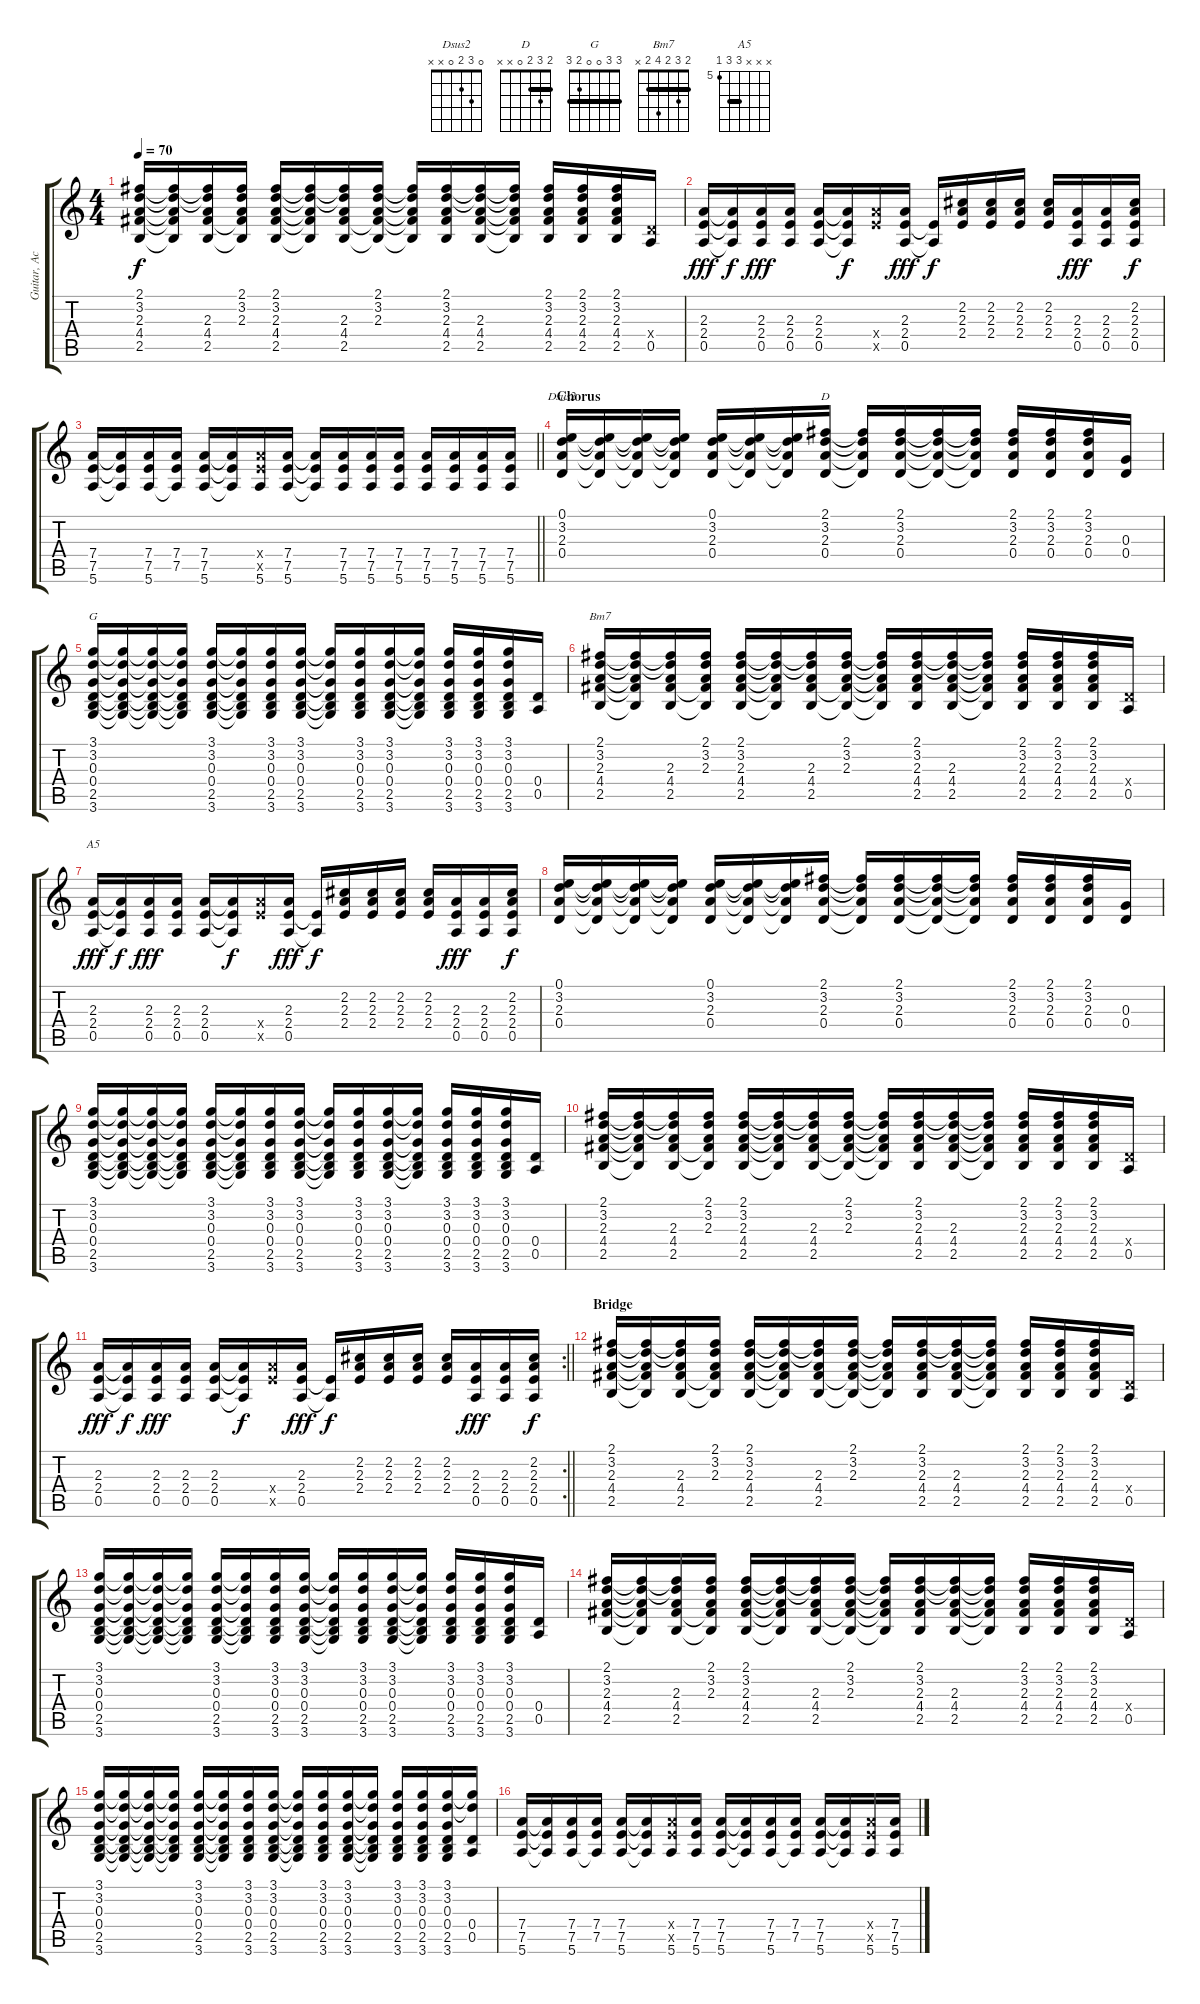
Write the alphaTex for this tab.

\track ("Guitar, Acoustic" "Guitar, Ac") {instrument acousticguitarsteel}
\staff {score tabs}
\tuning (E4 B3 G3 D3 A2 E2) {hide}
\chord ("Dsus2" 0 3 2 0 x x)
\chord ("D" 2 3 2 0 x x) {barre 2}
\chord ("G" 3 3 0 0 2 3) {barre 3}
\chord ("Bm7" 2 3 2 4 2 x) {barre 2}
\chord ("A5" x x x 7 7 5) {firstfret 5 barre 7}
\ts (4 4)
\tempo 70
\clef g2
\ks c
(2.1 3.2 2.3 4.4 2.5).16{dy f} (2.1{t} 3.2{t} 2.3{t} 4.4{t} 2.5{t}).16 (2.1{t} 3.2{t} 2.3 4.4 2.5).16 (2.1 3.2 2.3 4.4{t} 2.5{t}).16 (2.1 3.2 2.3 4.4 2.5).16 (2.1{t} 3.2{t} 2.3{t} 4.4{t} 2.5{t}).16 (2.1{t} 3.2{t} 2.3 4.4 2.5).16 (2.1 3.2 2.3 4.4{t} 2.5{t}).16 (2.1{t} 3.2{t} 2.3{t} 4.4{t} 2.5{t}).16 (2.1 3.2 2.3 4.4 2.5).16 (2.1{t} 3.2{t} 2.3 4.4 2.5).16 (2.1{t} 3.2{t} 2.3{t} 4.4{t} 2.5{t}).16 (2.1 3.2 2.3 4.4 2.5).16 (2.1 3.2 2.3 4.4 2.5).16 (2.1 3.2 2.3 4.4 2.5).16 (0.4{x} 0.5).16 |
(2.3 2.4 0.5).16{dy fff} (2.3{t} 2.4{t} 0.5{t}).16{dy f} (2.3 2.4 0.5).16{dy fff} (2.3 2.4 0.5).16 (2.3 2.4 0.5).16 (2.3{t} 2.4{t} 0.5{t}).16{dy f} (7.4{x} 7.5{x}).16 (2.3 2.4 0.5).16{dy fff} (2.4{t} 0.5{t}).16{dy f} (2.2 2.3 2.4).16 (2.2 2.3 2.4).16 (2.2 2.3 2.4).16 (2.2 2.3 2.4).16 (2.3 2.4 0.5).16{dy fff} (2.3 2.4 0.5).16 (2.2 2.3 2.4 0.5).16{dy f} |
\barLineRight lightlight
(7.4 7.5 5.6).16 (7.4{t} 7.5{t} 5.6{t}).16 (7.4 7.5 5.6).16 (7.4 7.5 5.6{t}).16 (7.4 7.5 5.6).16 (7.4{t} 7.5{t} 5.6{t}).16 (7.4{x} 7.5{x} 5.6).16 (7.4 7.5 5.6).16 (7.4{t} 7.5{t} 5.6{t}).16 (7.4 7.5 5.6).16 (7.4 7.5 5.6).16 (7.4 7.5 5.6).16 (7.4 7.5 5.6).16 (7.4 7.5 5.6).16 (7.4 7.5 5.6).16 (7.4 7.5 5.6).16 |
\section ("" "Chorus")
(0.1 3.2 2.3 0.4).16{ch "Dsus2"} (0.1{t} 3.2{t} 2.3{t} 0.4{t}).16 (0.1{t} 3.2{t} 2.3{t} 0.4{t}).16 (0.1{t} 3.2{t} 2.3{t} 0.4{t}).16 (0.1 3.2 2.3 0.4).16 (0.1{t} 3.2{t} 2.3{t} 0.4{t}).16 (0.1{t} 3.2{t} 2.3{t} 0.4{t}).16 (2.1 3.2 2.3 0.4).16{ch "D"} (2.1{t} 3.2{t} 2.3{t} 0.4{t}).16 (2.1 3.2 2.3 0.4).16 (2.1{t} 3.2{t} 2.3{t} 0.4{t}).16 (2.1{t} 3.2{t} 2.3{t} 0.4{t}).16 (2.1 3.2 2.3 0.4).16 (2.1 3.2 2.3 0.4).16 (2.1 3.2 2.3 0.4).16 (0.3 0.4).16 |
(3.1 3.2 0.3 0.4 2.5 3.6).16{ch "G"} (3.1{t} 3.2{t} 0.3{t} 0.4{t} 2.5{t} 3.6{t}).16 (3.1{t} 3.2{t} 0.3{t} 0.4{t} 2.5{t} 3.6{t}).16 (3.1{t} 3.2{t} 0.3{t} 0.4{t} 2.5{t} 3.6{t}).16 (3.1 3.2 0.3 0.4 2.5 3.6).16 (3.1{t} 3.2{t} 0.3{t} 0.4{t} 2.5{t} 3.6{t}).16 (3.1 3.2 0.3 0.4 2.5 3.6).16 (3.1 3.2 0.3 0.4 2.5 3.6).16 (3.1{t} 3.2{t} 0.3{t} 0.4{t} 2.5{t} 3.6{t}).16 (3.1 3.2 0.3 0.4 2.5 3.6).16 (3.1 3.2 0.3 0.4 2.5 3.6).16 (3.1{t} 3.2{t} 0.3{t} 0.4{t} 2.5{t} 3.6{t}).16 (3.1 3.2 0.3 0.4 2.5 3.6).16 (3.1 3.2 0.3 0.4 2.5 3.6).16 (3.1 3.2 0.3 0.4 2.5 3.6).16 (0.4 0.5).16 |
(2.1 3.2 2.3 4.4 2.5).16{ch "Bm7"} (2.1{t} 3.2{t} 2.3{t} 4.4{t} 2.5{t}).16 (2.1{t} 3.2{t} 2.3 4.4 2.5).16 (2.1 3.2 2.3 4.4{t} 2.5{t}).16 (2.1 3.2 2.3 4.4 2.5).16 (2.1{t} 3.2{t} 2.3{t} 4.4{t} 2.5{t}).16 (2.1{t} 3.2{t} 2.3 4.4 2.5).16 (2.1 3.2 2.3 4.4{t} 2.5{t}).16 (2.1{t} 3.2{t} 2.3{t} 4.4{t} 2.5{t}).16 (2.1 3.2 2.3 4.4 2.5).16 (2.1{t} 3.2{t} 2.3 4.4 2.5).16 (2.1{t} 3.2{t} 2.3{t} 4.4{t} 2.5{t}).16 (2.1 3.2 2.3 4.4 2.5).16 (2.1 3.2 2.3 4.4 2.5).16 (2.1 3.2 2.3 4.4 2.5).16 (0.4{x} 0.5).16 |
(2.3 2.4 0.5).16{ch "A5" dy fff} (2.3{t} 2.4{t} 0.5{t}).16{dy f} (2.3 2.4 0.5).16{dy fff} (2.3 2.4 0.5).16 (2.3 2.4 0.5).16 (2.3{t} 2.4{t} 0.5{t}).16{dy f} (7.4{x} 7.5{x}).16 (2.3 2.4 0.5).16{dy fff} (2.4{t} 0.5{t}).16{dy f} (2.2 2.3 2.4).16 (2.2 2.3 2.4).16 (2.2 2.3 2.4).16 (2.2 2.3 2.4).16 (2.3 2.4 0.5).16{dy fff} (2.3 2.4 0.5).16 (2.2 2.3 2.4 0.5).16{dy f} |
(0.1 3.2 2.3 0.4).16 (0.1{t} 3.2{t} 2.3{t} 0.4{t}).16 (0.1{t} 3.2{t} 2.3{t} 0.4{t}).16 (0.1{t} 3.2{t} 2.3{t} 0.4{t}).16 (0.1 3.2 2.3 0.4).16 (0.1{t} 3.2{t} 2.3{t} 0.4{t}).16 (0.1{t} 3.2{t} 2.3{t} 0.4{t}).16 (2.1 3.2 2.3 0.4).16 (2.1{t} 3.2{t} 2.3{t} 0.4{t}).16 (2.1 3.2 2.3 0.4).16 (2.1{t} 3.2{t} 2.3{t} 0.4{t}).16 (2.1{t} 3.2{t} 2.3{t} 0.4{t}).16 (2.1 3.2 2.3 0.4).16 (2.1 3.2 2.3 0.4).16 (2.1 3.2 2.3 0.4).16 (0.3 0.4).16 |
(3.1 3.2 0.3 0.4 2.5 3.6).16 (3.1{t} 3.2{t} 0.3{t} 0.4{t} 2.5{t} 3.6{t}).16 (3.1{t} 3.2{t} 0.3{t} 0.4{t} 2.5{t} 3.6{t}).16 (3.1{t} 3.2{t} 0.3{t} 0.4{t} 2.5{t} 3.6{t}).16 (3.1 3.2 0.3 0.4 2.5 3.6).16 (3.1{t} 3.2{t} 0.3{t} 0.4{t} 2.5{t} 3.6{t}).16 (3.1 3.2 0.3 0.4 2.5 3.6).16 (3.1 3.2 0.3 0.4 2.5 3.6).16 (3.1{t} 3.2{t} 0.3{t} 0.4{t} 2.5{t} 3.6{t}).16 (3.1 3.2 0.3 0.4 2.5 3.6).16 (3.1 3.2 0.3 0.4 2.5 3.6).16 (3.1{t} 3.2{t} 0.3{t} 0.4{t} 2.5{t} 3.6{t}).16 (3.1 3.2 0.3 0.4 2.5 3.6).16 (3.1 3.2 0.3 0.4 2.5 3.6).16 (3.1 3.2 0.3 0.4 2.5 3.6).16 (0.4 0.5).16 |
(2.1 3.2 2.3 4.4 2.5).16 (2.1{t} 3.2{t} 2.3{t} 4.4{t} 2.5{t}).16 (2.1{t} 3.2{t} 2.3 4.4 2.5).16 (2.1 3.2 2.3 4.4{t} 2.5{t}).16 (2.1 3.2 2.3 4.4 2.5).16 (2.1{t} 3.2{t} 2.3{t} 4.4{t} 2.5{t}).16 (2.1{t} 3.2{t} 2.3 4.4 2.5).16 (2.1 3.2 2.3 4.4{t} 2.5{t}).16 (2.1{t} 3.2{t} 2.3{t} 4.4{t} 2.5{t}).16 (2.1 3.2 2.3 4.4 2.5).16 (2.1{t} 3.2{t} 2.3 4.4 2.5).16 (2.1{t} 3.2{t} 2.3{t} 4.4{t} 2.5{t}).16 (2.1 3.2 2.3 4.4 2.5).16 (2.1 3.2 2.3 4.4 2.5).16 (2.1 3.2 2.3 4.4 2.5).16 (0.4{x} 0.5).16 |
\rc 2
\barLineRight lightlight
(2.3 2.4 0.5).16{dy fff} (2.3{t} 2.4{t} 0.5{t}).16{dy f} (2.3 2.4 0.5).16{dy fff} (2.3 2.4 0.5).16 (2.3 2.4 0.5).16 (2.3{t} 2.4{t} 0.5{t}).16{dy f} (7.4{x} 7.5{x}).16 (2.3 2.4 0.5).16{dy fff} (2.4{t} 0.5{t}).16{dy f} (2.2 2.3 2.4).16 (2.2 2.3 2.4).16 (2.2 2.3 2.4).16 (2.2 2.3 2.4).16 (2.3 2.4 0.5).16{dy fff} (2.3 2.4 0.5).16 (2.2 2.3 2.4 0.5).16{dy f} |
\section ("" "Bridge")
(2.1 3.2 2.3 4.4 2.5).16 (2.1{t} 3.2{t} 2.3{t} 4.4{t} 2.5{t}).16 (2.1{t} 3.2{t} 2.3 4.4 2.5).16 (2.1 3.2 2.3 4.4{t} 2.5{t}).16 (2.1 3.2 2.3 4.4 2.5).16 (2.1{t} 3.2{t} 2.3{t} 4.4{t} 2.5{t}).16 (2.1{t} 3.2{t} 2.3 4.4 2.5).16 (2.1 3.2 2.3 4.4{t} 2.5{t}).16 (2.1{t} 3.2{t} 2.3{t} 4.4{t} 2.5{t}).16 (2.1 3.2 2.3 4.4 2.5).16 (2.1{t} 3.2{t} 2.3 4.4 2.5).16 (2.1{t} 3.2{t} 2.3{t} 4.4{t} 2.5{t}).16 (2.1 3.2 2.3 4.4 2.5).16 (2.1 3.2 2.3 4.4 2.5).16 (2.1 3.2 2.3 4.4 2.5).16 (0.4{x} 0.5).16 |
(3.1 3.2 0.3 0.4 2.5 3.6).16 (3.1{t} 3.2{t} 0.3{t} 0.4{t} 2.5{t} 3.6{t}).16 (3.1{t} 3.2{t} 0.3{t} 0.4{t} 2.5{t} 3.6{t}).16 (3.1{t} 3.2{t} 0.3{t} 0.4{t} 2.5{t} 3.6{t}).16 (3.1 3.2 0.3 0.4 2.5 3.6).16 (3.1{t} 3.2{t} 0.3{t} 0.4{t} 2.5{t} 3.6{t}).16 (3.1 3.2 0.3 0.4 2.5 3.6).16 (3.1 3.2 0.3 0.4 2.5 3.6).16 (3.1{t} 3.2{t} 0.3{t} 0.4{t} 2.5{t} 3.6{t}).16 (3.1 3.2 0.3 0.4 2.5 3.6).16 (3.1 3.2 0.3 0.4 2.5 3.6).16 (3.1{t} 3.2{t} 0.3{t} 0.4{t} 2.5{t} 3.6{t}).16 (3.1 3.2 0.3 0.4 2.5 3.6).16 (3.1 3.2 0.3 0.4 2.5 3.6).16 (3.1 3.2 0.3 0.4 2.5 3.6).16 (0.4 0.5).16 |
(2.1 3.2 2.3 4.4 2.5).16 (2.1{t} 3.2{t} 2.3{t} 4.4{t} 2.5{t}).16 (2.1{t} 3.2{t} 2.3 4.4 2.5).16 (2.1 3.2 2.3 4.4{t} 2.5{t}).16 (2.1 3.2 2.3 4.4 2.5).16 (2.1{t} 3.2{t} 2.3{t} 4.4{t} 2.5{t}).16 (2.1{t} 3.2{t} 2.3 4.4 2.5).16 (2.1 3.2 2.3 4.4{t} 2.5{t}).16 (2.1{t} 3.2{t} 2.3{t} 4.4{t} 2.5{t}).16 (2.1 3.2 2.3 4.4 2.5).16 (2.1{t} 3.2{t} 2.3 4.4 2.5).16 (2.1{t} 3.2{t} 2.3{t} 4.4{t} 2.5{t}).16 (2.1 3.2 2.3 4.4 2.5).16 (2.1 3.2 2.3 4.4 2.5).16 (2.1 3.2 2.3 4.4 2.5).16 (0.4{x} 0.5).16 |
(3.1 3.2 0.3 0.4 2.5 3.6).16 (3.1{t} 3.2{t} 0.3{t} 0.4{t} 2.5{t} 3.6{t}).16 (3.1{t} 3.2{t} 0.3{t} 0.4{t} 2.5{t} 3.6{t}).16 (3.1{t} 3.2{t} 0.3{t} 0.4{t} 2.5{t} 3.6{t}).16 (3.1 3.2 0.3 0.4 2.5 3.6).16 (3.1{t} 3.2{t} 0.3{t} 0.4{t} 2.5{t} 3.6{t}).16 (3.1 3.2 0.3 0.4 2.5 3.6).16 (3.1 3.2 0.3 0.4 2.5 3.6).16 (3.1{t} 3.2{t} 0.3{t} 0.4{t} 2.5{t} 3.6{t}).16 (3.1 3.2 0.3 0.4 2.5 3.6).16 (3.1 3.2 0.3 0.4 2.5 3.6).16 (3.1{t} 3.2{t} 0.3{t} 0.4{t} 2.5{t} 3.6{t}).16 (3.1 3.2 0.3 0.4 2.5 3.6).16 (3.1 3.2 0.3 0.4 2.5 3.6).16 (3.1 3.2 0.3 0.4 2.5 3.6).16 (3.1{t} 3.2{t} 0.4 0.5).16 |
(7.4 7.5 5.6).16 (7.4{t} 7.5{t} 5.6{t}).16 (7.4 7.5 5.6).16 (7.4 7.5 5.6{t}).16 (7.4 7.5 5.6).16 (7.4{t} 7.5{t} 5.6{t}).16 (7.4{x} 7.5{x} 5.6).16 (7.4 7.5 5.6).16 (7.4 7.5 5.6).16 (7.4{t} 7.5{t} 5.6{t}).16 (7.4 7.5 5.6).16 (7.4 7.5 5.6{t}).16 (7.4 7.5 5.6).16 (7.4{t} 7.5{t} 5.6{t}).16 (7.4{x} 7.5{x} 5.6).16 (7.4 7.5 5.6).16
